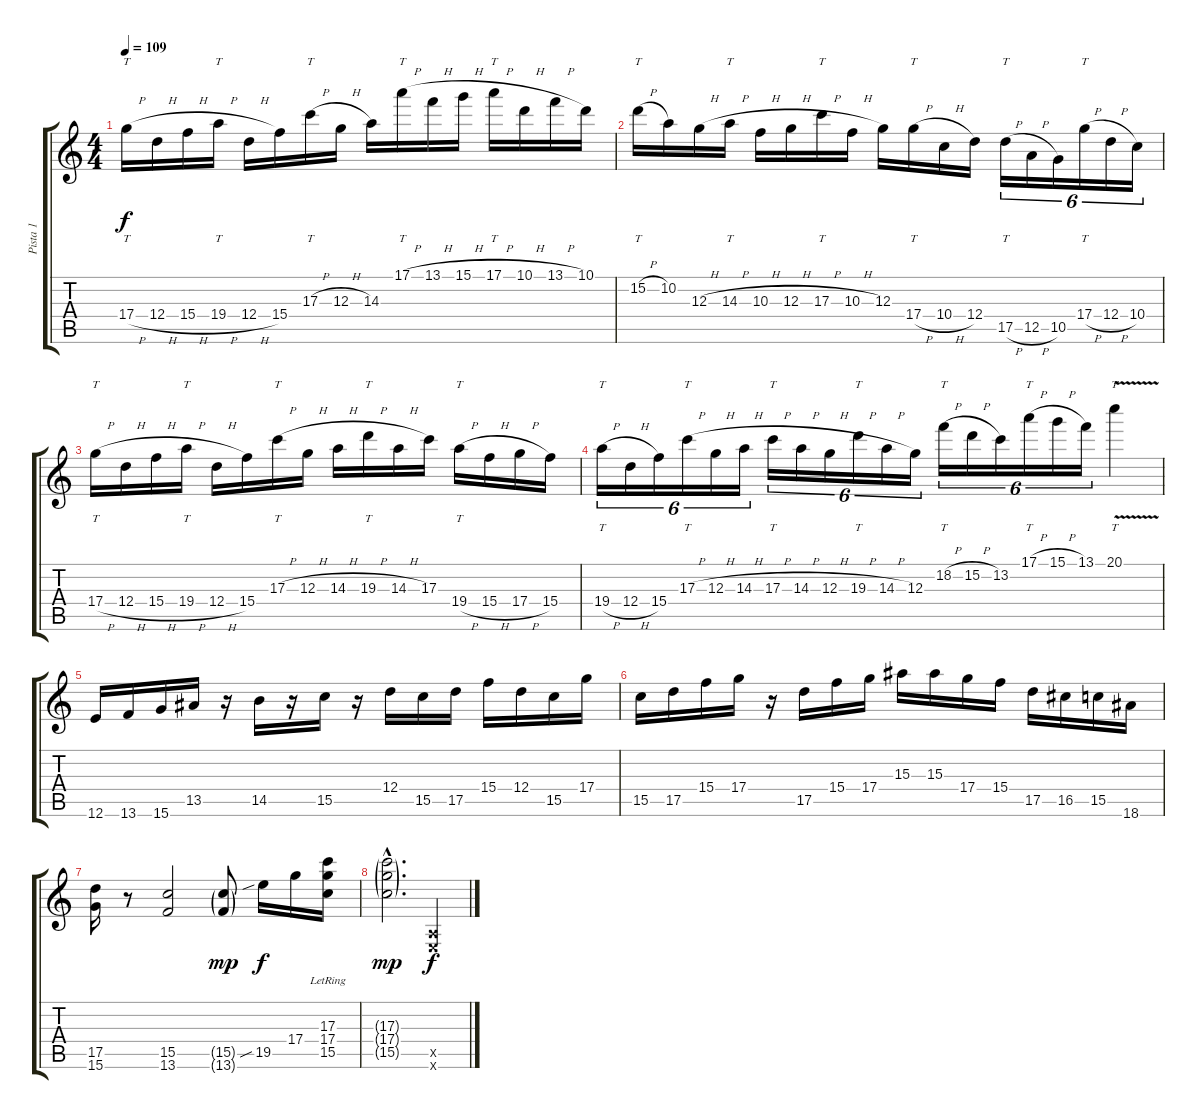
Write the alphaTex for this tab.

\track ("Pista 1" "Pista 1") {instrument distortionguitar}
\staff {score tabs}
\tuning (E4 B3 G3 D3 A2 E2) {hide}
\ts (4 4)
\tempo 109
\clef g2
\ks c
17.4{h}.16{tt dy f} 12.4{h}.16 15.4{h}.16 19.4{h}.16{tt} 12.4{h}.16 15.4.16 17.3{h}.16{tt} 12.3{h}.16 14.3.16 17.1{h}.16{tt} 13.1{h}.16 15.1{h}.16 17.1{h}.16{tt} 10.1{h}.16 13.1{h}.16 10.1.16 |
15.2{h}.16{tt} 10.2.16 12.3{h}.16 14.3{h}.16{tt} 10.3{h}.16 12.3{h}.16 17.3{h}.16{tt} 10.3{h}.16 12.3.16 17.4{h}.16{tt} 10.4{h}.16 12.4.16 17.5{h}.16{tt tu (6 4)} 12.5{h}.16{tu (6 4)} 10.5.16{tu (6 4)} 17.4{h}.16{tt tu (6 4)} 12.4{h}.16{tu (6 4)} 10.4.16{tu (6 4)} |
17.4{h}.16{tt} 12.4{h}.16 15.4{h}.16 19.4{h}.16{tt} 12.4{h}.16 15.4.16 17.3{h}.16{tt} 12.3{h}.16 14.3{h}.16 19.3{h}.16{tt} 14.3{h}.16 17.3.16 19.4{h}.16{tt} 15.4{h}.16 17.4{h}.16 15.4.16 |
19.4{h}.16{tt tu (6 4)} 12.4{h}.16{tu (6 4)} 15.4.16{tu (6 4)} 17.3{h}.16{tt tu (6 4)} 12.3{h}.16{tu (6 4)} 14.3{h}.16{tu (6 4)} 17.3{h}.16{tt tu (6 4)} 14.3{h}.16{tu (6 4)} 12.3{h}.16{tu (6 4)} 19.3{h}.16{tt tu (6 4)} 14.3{h}.16{tu (6 4)} 12.3.16{tu (6 4)} 18.2{h}.16{tt tu (6 4)} 15.2{h}.16{tu (6 4)} 13.2.16{tu (6 4)} 17.1{h}.16{tt tu (6 4)} 15.1{h}.16{tu (6 4)} 13.1.16{tu (6 4)} 20.1{v}.4{tt} |
12.6.16 13.6.16 15.6.16 13.5.16 r.16 14.5.16 r.16 15.5.16 r.16 12.4.16 15.5.16 17.5.16 15.4.16 12.4.16 15.5.16 17.4.16 |
15.5.16 17.5.16 15.4.16 17.4.16 r.16 17.5.16 15.4.16 17.4.16 15.3.16 15.3.16 17.4.16 15.4.16 17.5.16 16.5.16 15.5.16 18.6.16 |
(17.5 15.6).16 r.8 (15.5 13.6).2 (15.5{g} 13.6{g}).8{dy mp} 19.5{sib}.16{dy f} 17.4.16 (17.3{lr} 17.4{lr} 15.5{lr}).16 |
(17.3{g hac} 17.4{g hac} 15.5{g hac}).2{d dy mp} (0.5{x} 0.6{x}).4{dy f}
